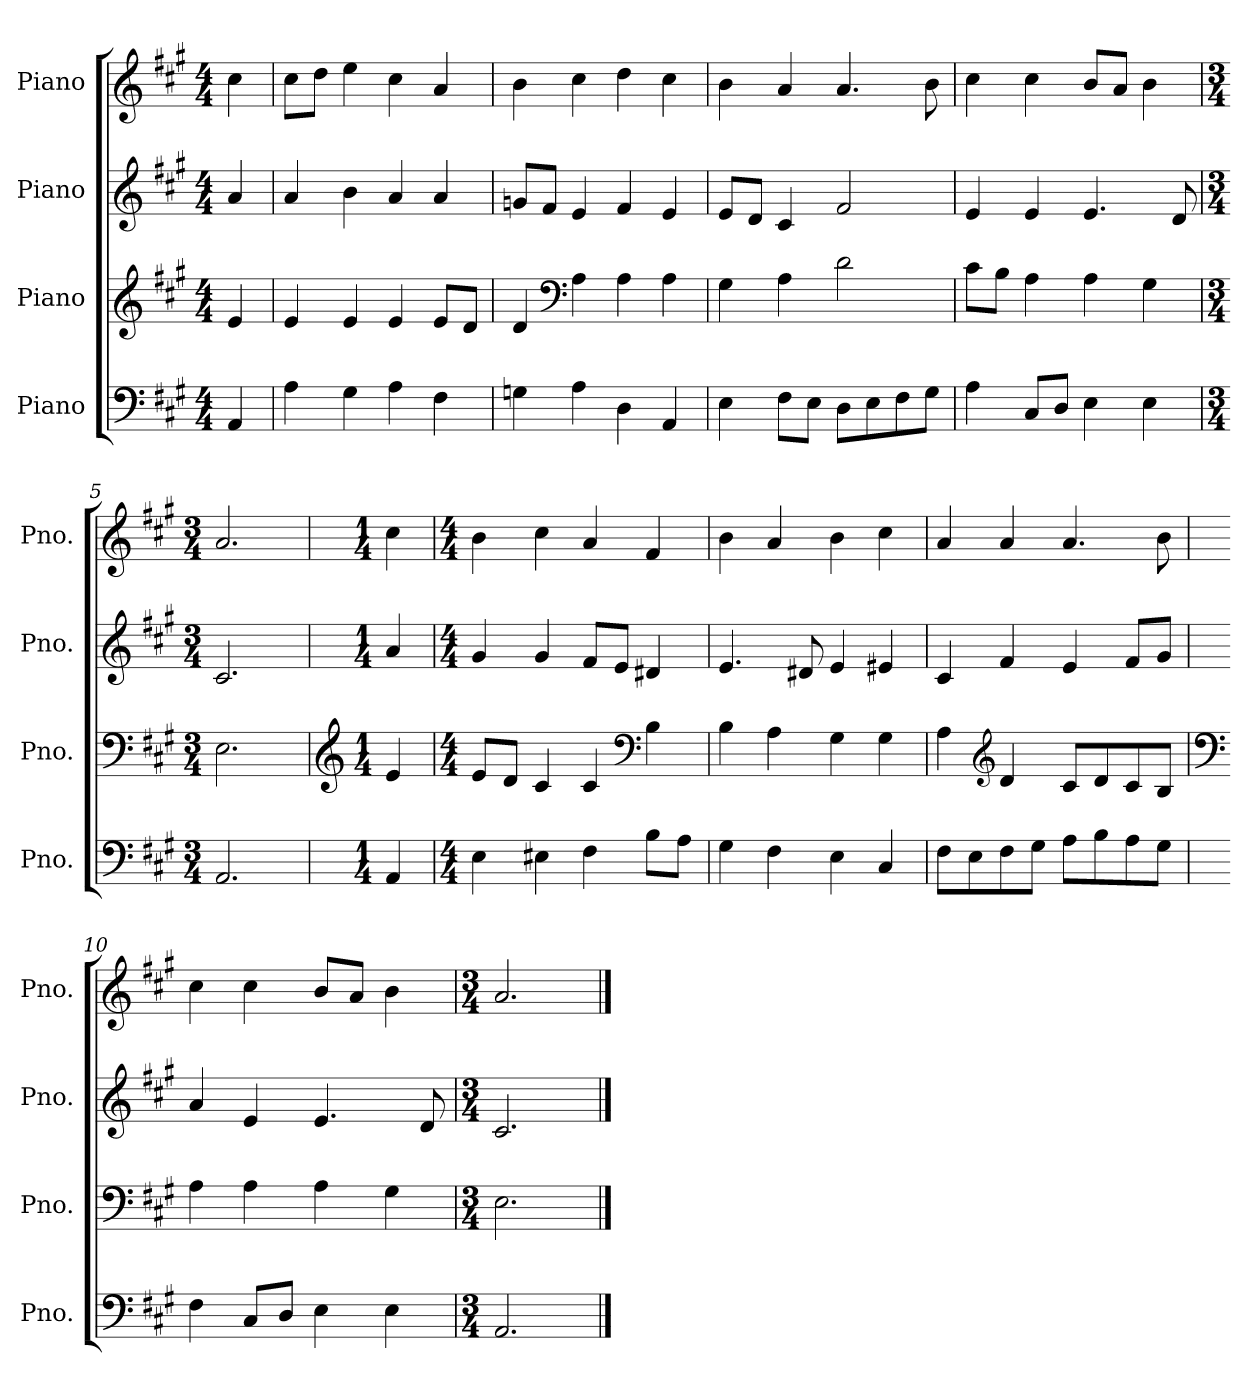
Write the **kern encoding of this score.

**kern	**kern	**kern	**kern
*part4	*part3	*part2	*part1
*staff4	*staff3	*staff2	*staff1
*I"Piano	*I"Piano	*I"Piano	*I"Piano
*I'Pno.	*I'Pno.	*I'Pno.	*I'Pno.
*clefF4	*clefG2	*clefG2	*clefG2
*k[f#c#g#]	*k[f#c#g#]	*k[f#c#g#]	*k[f#c#g#]
*M4/4	*M4/4	*M4/4	*M4/4
*MM120	*MM120	*MM120	*MM120
=	=	=	=
4AA/	4e/	4a/	4cc#\
=1	=1	=1	=1
4A\	4e/	4a/	8cc#\L
.	.	.	8dd\J
4G#\	4e/	4b\	4ee\
4A\	4e/	4a/	4cc#\
4F#\	8e/L	4a/	4a/
.	8d/J	.	.
=2	=2	=2	=2
4Gn\	4d/	8gn/L	4b\
.	.	8f#/J	.
*	*clefF4	*	*
4A\	4A\	4e/	4cc#\
4D\	4A\	4f#/	4dd\
4AA/	4A\	4e/	4cc#\
=3	=3	=3	=3
4E\	4G#\	8e/L	4b\
.	.	8d/J	.
8F#\L	4A\	4c#/	4a/
8E\J	.	.	.
8D\L	2d\	2f#/	4.a/
8E\	.	.	.
8F#\	.	.	.
8G#\J	.	.	8b\
=4	=4	=4	=4
4A\	8c#\L	4e/	4cc#\
.	8B\J	.	.
8C#/L	4A\	4e/	4cc#\
8D/J	.	.	.
4E\	4A\	4.e/	8b/L
.	.	.	8a/J
4E\	4G#\	.	4b\
.	.	8d/	.
=5	=5	=5	=5
*M3/4	*M3/4	*M3/4	*M3/4
2.AA/	2.E\	2.c#/	2.a/
=6	=6	=6	=6
*	*clefG2	*	*
*M1/4	*M1/4	*M1/4	*M1/4
4AA/	4e/	4a/	4cc#\
!!LO:LB:g=z
=7	=7	=7	=7
*M4/4	*M4/4	*M4/4	*M4/4
4E\	8e/L	4g#/	4b\
.	8d/J	.	.
4E#X\	4c#/	4g#/	4cc#\
4F#\	4c#/	8f#/L	4a/
.	.	8e/J	.
*	*clefF4	*	*
8B\L	4B\	4d#X/	4f#/
8A\J	.	.	.
=8	=8	=8	=8
4G#\	4B\	4.e/	4b\
4F#\	4A\	.	4a/
.	.	8d#X/	.
4E\	4G#\	4e/	4b\
4C#/	4G#\	4e#X/	4cc#\
=9	=9	=9	=9
8F#\L	4A\	4c#/	4a/
8E\	.	.	.
*	*clefG2	*	*
8F#\	4d/	4f#/	4a/
8G#\J	.	.	.
8A\L	8c#/L	4e/	4.a/
8B\	8d/	.	.
8A\	8c#/	8f#/L	.
8G#\J	8B/J	8g#/J	8b\
=10	=10	=10	=10
*	*clefF4	*	*
4F#\	4A\	4a/	4cc#\
8C#/L	4A\	4e/	4cc#\
8D/J	.	.	.
4E\	4A\	4.e/	8b/L
.	.	.	8a/J
4E\	4G#\	.	4b\
.	.	8d/	.
=11	=11	=11	=11
*M3/4	*M3/4	*M3/4	*M3/4
2.AA/	2.E\	2.c#/	2.a/
==	==	==	==
*-	*-	*-	*-
